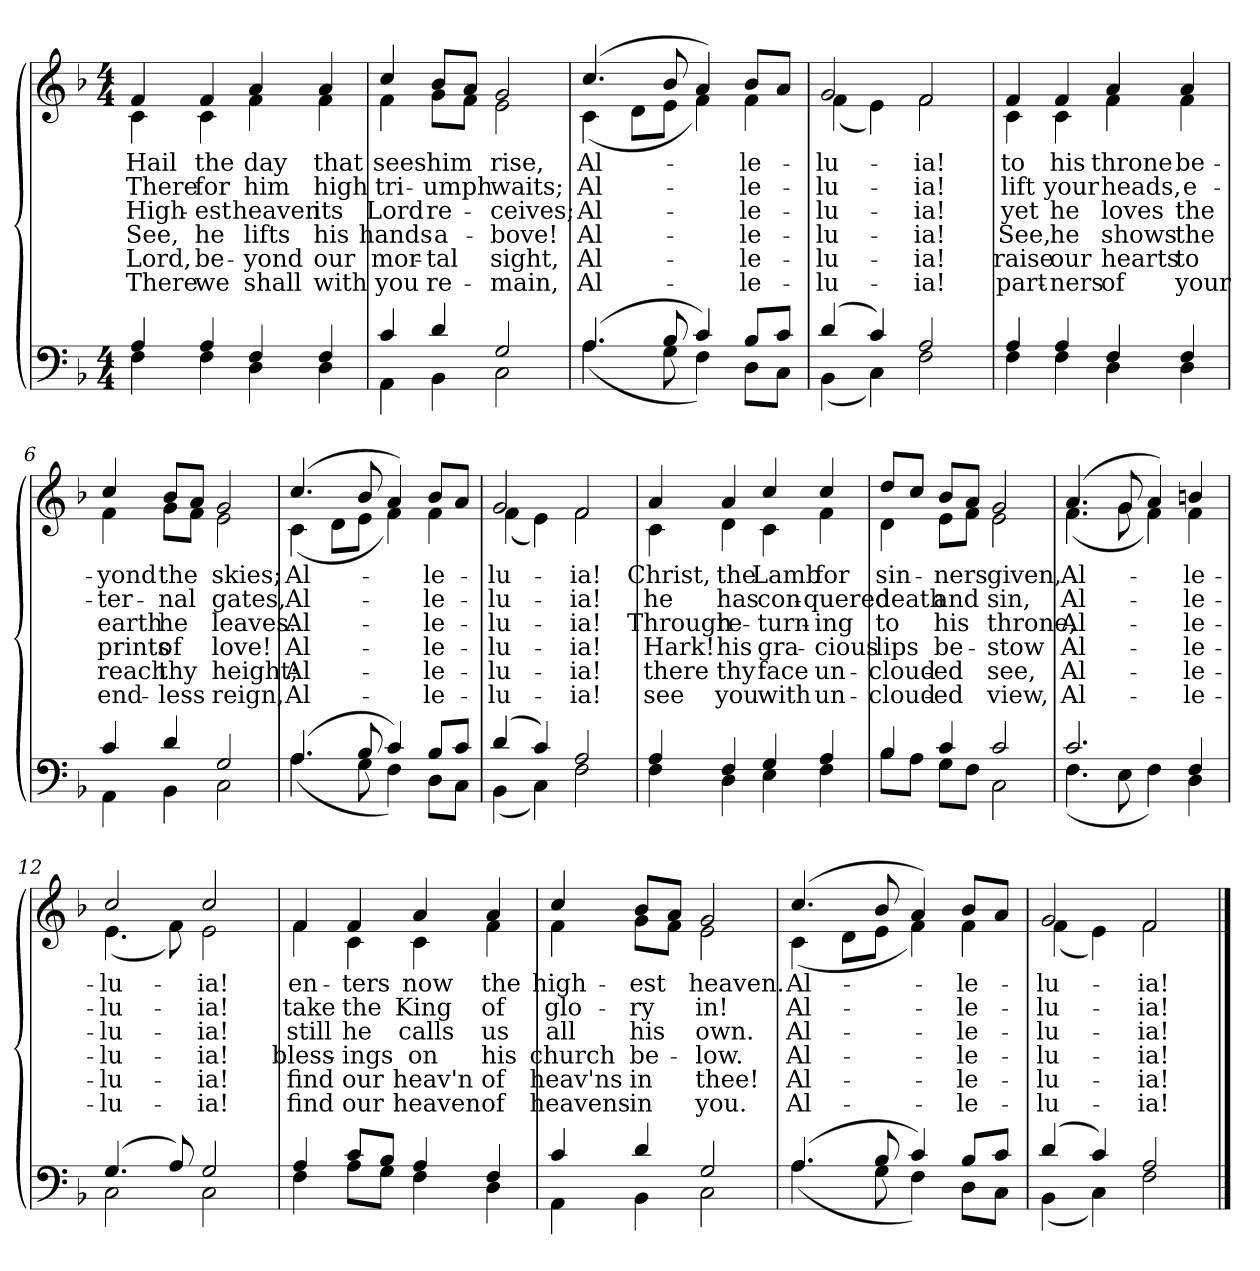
**kern	**kern	**text	**text	**text	**text	**text	**text
*part2	*part1	*part1	*part1	*part1	*part1	*part1	*part1
*staff2	*staff1	*staff1	*staff1	*staff1	*staff1	*staff1	*staff1
*clefF4	*clefG2	*	*	*	*	*	*
*k[b-]	*k[b-]	*	*	*	*	*	*
*M4/4	*M4/4	*	*	*	*	*	*
=1	=1	=1	=1	=1	=1	=1	=1
*^	*	*	*	*	*	*	*
!	!	!LO:TX:b:i:t=Verse	!	!	!	!	!	!
!	!	!	!LO:LY:b	!LO:LY:b	!LO:LY:b	!LO:LY:b	!LO:LY:b	!LO:LY:b
*	*	*^	*	*	*	*	*	*
4A/	4F\	4f/	4c\	Hail	There	High-	See,	Lord,	There
!	!	!	!	!LO:LY:b	!LO:LY:b	!LO:LY:b	!LO:LY:b	!LO:LY:b	!LO:LY:b
4A/	4F\	4f/	4c\	the	for	-est	he	be-	we
!	!	!	!	!LO:LY:b	!LO:LY:b	!LO:LY:b	!LO:LY:b	!LO:LY:b	!LO:LY:b
4F/	4D\	4a/	4f\	day	him	heaven	lifts	-yond	shall
!	!	!	!	!LO:LY:b	!LO:LY:b	!LO:LY:b	!LO:LY:b	!LO:LY:b	!LO:LY:b
4F/	4D\	4a/	4f\	that	high	its	his	our	with
=2	=2	=2	=2	=2	=2	=2	=2	=2	=2
!	!	!	!	!LO:LY:b	!LO:LY:b	!LO:LY:b	!LO:LY:b	!LO:LY:b	!LO:LY:b
4c/	4AA\	4cc/	4f\	sees	tri-	Lord	hands	mor-	you
!	!	!	!	!LO:LY:b	!LO:LY:b	!LO:LY:b	!LO:LY:b	!LO:LY:b	!LO:LY:b
4d/	4BB-\	8b-/L	8g\L	him	-umph	re-	a-	-tal	re-
.	.	8a/J	8f\J	.	.	.	.	.	.
!	!	!	!	!LO:LY:b	!LO:LY:b	!LO:LY:b	!LO:LY:b	!LO:LY:b	!LO:LY:b
2G/	2C\	2g/	2e\	rise,	waits;	-ceives;	-bove!	sight,	-main,
=3	=3	=3	=3	=3	=3	=3	=3	=3	=3
!	!	!	!	!LO:LY:b	!LO:LY:b	!LO:LY:b	!LO:LY:b	!LO:LY:b	!LO:LY:b
(>4.A/	(<4.A\	(>4.cc/	(<4c\	Al-	Al-	Al-	Al-	Al-	Al-
.	.	.	8d\L	.	.	.	.	.	.
8B-/	8G\	8b-/	8e\J	.	.	.	.	.	.
4c/)	4F\)	4a/)	4f\)	.	.	.	.	.	.
!	!	!	!	!LO:LY:b	!LO:LY:b	!LO:LY:b	!LO:LY:b	!LO:LY:b	!LO:LY:b
8B-/L	8D\L	8b-/L	4f\	-le-	-le-	-le-	-le-	-le-	-le-
8c/J	8C\J	8a/J	.	.	.	.	.	.	.
=4	=4	=4	=4	=4	=4	=4	=4	=4	=4
!	!	!	!	!LO:LY:b	!LO:LY:b	!LO:LY:b	!LO:LY:b	!LO:LY:b	!LO:LY:b
(>4d/	(<4BB-\	2g/	(<4f\	-lu-	-lu-	-lu-	-lu-	-lu-	-lu-
4c/)	4C\)	.	4e\)	.	.	.	.	.	.
!	!	!	!	!LO:LY:b	!LO:LY:b	!LO:LY:b	!LO:LY:b	!LO:LY:b	!LO:LY:b
2A/	2F\	2f/	2f\	-ia!	-ia!	-ia!	-ia!	-ia!	-ia!
!!LO:LB:g=z	!!
=5	=5	=5	=5	=5	=5	=5	=5	=5	=5
!	!	!	!	!LO:LY:b	!LO:LY:b	!LO:LY:b	!LO:LY:b	!LO:LY:b	!LO:LY:b
4A/	4F\	4f/	4c\	to	lift	yet	See,	raise	part-
!	!	!	!	!LO:LY:b	!LO:LY:b	!LO:LY:b	!LO:LY:b	!LO:LY:b	!LO:LY:b
4A/	4F\	4f/	4c\	his	your	he	he	our	-ners
!	!	!	!	!LO:LY:b	!LO:LY:b	!LO:LY:b	!LO:LY:b	!LO:LY:b	!LO:LY:b
4F/	4D\	4a/	4f\	throne	heads,	loves	shows	hearts	of
!	!	!	!	!LO:LY:b	!LO:LY:b	!LO:LY:b	!LO:LY:b	!LO:LY:b	!LO:LY:b
4F/	4D\	4a/	4f\	be-	e-	the	the	to	your
=6	=6	=6	=6	=6	=6	=6	=6	=6	=6
!	!	!	!	!LO:LY:b	!LO:LY:b	!LO:LY:b	!LO:LY:b	!LO:LY:b	!LO:LY:b
4c/	4AA\	4cc/	4f\	-yond	-ter-	earth	prints	reach	end-
!	!	!	!	!LO:LY:b	!LO:LY:b	!LO:LY:b	!LO:LY:b	!LO:LY:b	!LO:LY:b
4d/	4BB-\	8b-/L	8g\L	the	-nal	he	of	thy	-less
.	.	8a/J	8f\J	.	.	.	.	.	.
!	!	!	!	!LO:LY:b	!LO:LY:b	!LO:LY:b	!LO:LY:b	!LO:LY:b	!LO:LY:b
2G/	2C\	2g/	2e\	skies;	gates,	leaves.	love!	height;	reign,
=7	=7	=7	=7	=7	=7	=7	=7	=7	=7
!	!	!	!	!LO:LY:b	!LO:LY:b	!LO:LY:b	!LO:LY:b	!LO:LY:b	!LO:LY:b
(>4.A/	(<4.A\	(>4.cc/	(<4c\	Al-	Al-	Al-	Al-	Al-	Al-
.	.	.	8d\L	.	.	.	.	.	.
8B-/	8G\	8b-/	8e\J	.	.	.	.	.	.
4c/)	4F\)	4a/)	4f\)	.	.	.	.	.	.
!	!	!	!	!LO:LY:b	!LO:LY:b	!LO:LY:b	!LO:LY:b	!LO:LY:b	!LO:LY:b
8B-/L	8D\L	8b-/L	4f\	-le-	-le-	-le-	-le-	-le-	-le-
8c/J	8C\J	8a/J	.	.	.	.	.	.	.
=8	=8	=8	=8	=8	=8	=8	=8	=8	=8
!	!	!	!	!LO:LY:b	!LO:LY:b	!LO:LY:b	!LO:LY:b	!LO:LY:b	!LO:LY:b
(>4d/	(<4BB-\	2g/	(<4f\	-lu-	-lu-	-lu-	-lu-	-lu-	-lu-
4c/)	4C\)	.	4e\)	.	.	.	.	.	.
!	!	!	!	!LO:LY:b	!LO:LY:b	!LO:LY:b	!LO:LY:b	!LO:LY:b	!LO:LY:b
2A/	2F\	2f/	2f\	-ia!	-ia!	-ia!	-ia!	-ia!	-ia!
!!LO:LB:g=z	!!
=9	=9	=9	=9	=9	=9	=9	=9	=9	=9
!	!	!	!	!LO:LY:b	!LO:LY:b	!LO:LY:b	!LO:LY:b	!LO:LY:b	!LO:LY:b
4A/	4F\	4a/	4c\	Christ,	he	Through	Hark!	there	see
!	!	!	!	!LO:LY:b	!LO:LY:b	!LO:LY:b	!LO:LY:b	!LO:LY:b	!LO:LY:b
4F/	4D\	4a/	4d\	the	has	re-	his	thy	you
!	!	!	!	!LO:LY:b	!LO:LY:b	!LO:LY:b	!LO:LY:b	!LO:LY:b	!LO:LY:b
4G/	4E\	4cc/	4c\	Lamb	con-	-turn-	gra-	face	with
!	!	!	!	!LO:LY:b	!LO:LY:b	!LO:LY:b	!LO:LY:b	!LO:LY:b	!LO:LY:b
4A/	4F\	4cc/	4f\	for	-quered	-ing	-cious	un-	un-
=10	=10	=10	=10	=10	=10	=10	=10	=10	=10
!	!	!	!	!LO:LY:b	!LO:LY:b	!LO:LY:b	!LO:LY:b	!LO:LY:b	!LO:LY:b
4B-/	8B-\L	8dd/L	4d\	sin-	death	to	lips	-cloud-	-cloud-
.	8A\J	8cc/J	.	.	.	.	.	.	.
!	!	!	!	!LO:LY:b	!LO:LY:b	!LO:LY:b	!LO:LY:b	!LO:LY:b	!LO:LY:b
4c/	8G\L	8b-/L	8e\L	-ners	and	his	be-	-ed	-ed
.	8F\J	8a/J	8f\J	.	.	.	.	.	.
!	!	!	!	!LO:LY:b	!LO:LY:b	!LO:LY:b	!LO:LY:b	!LO:LY:b	!LO:LY:b
2c/	2C\	2g/	2e\	given,	sin,	throne,	-stow	see,	view,
=11	=11	=11	=11	=11	=11	=11	=11	=11	=11
!	!	!	!	!LO:LY:b	!LO:LY:b	!LO:LY:b	!LO:LY:b	!LO:LY:b	!LO:LY:b
2.c/	(<4.F\	(>4.a/	(<4.f\	Al-	Al-	Al-	Al-	Al-	Al-
.	8E\	8g/	8g\	.	.	.	.	.	.
.	4F\)	4a/)	4f\)	.	.	.	.	.	.
!	!	!	!	!LO:LY:b	!LO:LY:b	!LO:LY:b	!LO:LY:b	!LO:LY:b	!LO:LY:b
4F/	4D\	4bn/	4f\	-le-	-le-	-le-	-le-	-le-	-le-
=12	=12	=12	=12	=12	=12	=12	=12	=12	=12
!	!	!	!	!LO:LY:b	!LO:LY:b	!LO:LY:b	!LO:LY:b	!LO:LY:b	!LO:LY:b
(>4.G/	2C\	2cc/	(<4.e\	-lu-	-lu-	-lu-	-lu-	-lu-	-lu-
8A/)	.	.	8f\)	.	.	.	.	.	.
!	!	!	!	!LO:LY:b	!LO:LY:b	!LO:LY:b	!LO:LY:b	!LO:LY:b	!LO:LY:b
2G/	2C\	2cc/	2e\	-ia!	-ia!	-ia!	-ia!	-ia!	-ia!
!!LO:LB:g=z	!!
=13	=13	=13	=13	=13	=13	=13	=13	=13	=13
!	!	!	!	!LO:LY:b	!LO:LY:b	!LO:LY:b	!LO:LY:b	!LO:LY:b	!LO:LY:b
4A/	4F\	4f/	4f\	en-	take	still	bless-	find	find
!	!	!	!	!LO:LY:b	!LO:LY:b	!LO:LY:b	!LO:LY:b	!LO:LY:b	!LO:LY:b
8c/L	8A\L	4f/	4c\	-ters	the	he	-ings	our	our
8B-/J	8G\J	.	.	.	.	.	.	.	.
!	!	!	!	!LO:LY:b	!LO:LY:b	!LO:LY:b	!LO:LY:b	!LO:LY:b	!LO:LY:b
4A/	4F\	4a/	4c\	now	King	calls	on	heav'n	heaven
!	!	!	!	!LO:LY:b	!LO:LY:b	!LO:LY:b	!LO:LY:b	!LO:LY:b	!LO:LY:b
4F/	4D\	4a/	4f\	the	of	us	his	of	of
=14	=14	=14	=14	=14	=14	=14	=14	=14	=14
!	!	!	!	!LO:LY:b	!LO:LY:b	!LO:LY:b	!LO:LY:b	!LO:LY:b	!LO:LY:b
4c/	4AA\	4cc/	4f\	high-	glo-	all	church	heav'ns	heavens
!	!	!	!	!LO:LY:b	!LO:LY:b	!LO:LY:b	!LO:LY:b	!LO:LY:b	!LO:LY:b
4d/	4BB-\	8b-/L	8g\L	-est	-ry	his	be-	in	in
.	.	8a/J	8f\J	.	.	.	.	.	.
!	!	!	!	!LO:LY:b	!LO:LY:b	!LO:LY:b	!LO:LY:b	!LO:LY:b	!LO:LY:b
2G/	2C\	2g/	2e\	heaven.	in!	own.	-low.	thee!	you.
=15	=15	=15	=15	=15	=15	=15	=15	=15	=15
!	!	!	!	!LO:LY:b	!LO:LY:b	!LO:LY:b	!LO:LY:b	!LO:LY:b	!LO:LY:b
(>4.A/	(<4.A\	(>4.cc/	(<4c\	Al-	Al-	Al-	Al-	Al-	Al-
.	.	.	8d\L	.	.	.	.	.	.
8B-/	8G\	8b-/	8e\J	.	.	.	.	.	.
4c/)	4F\)	4a/)	4f\)	.	.	.	.	.	.
!	!	!	!	!LO:LY:b	!LO:LY:b	!LO:LY:b	!LO:LY:b	!LO:LY:b	!LO:LY:b
8B-/L	8D\L	8b-/L	4f\	-le-	-le-	-le-	-le-	-le-	-le-
8c/J	8C\J	8a/J	.	.	.	.	.	.	.
=16	=16	=16	=16	=16	=16	=16	=16	=16	=16
!	!	!	!	!LO:LY:b	!LO:LY:b	!LO:LY:b	!LO:LY:b	!LO:LY:b	!LO:LY:b
(>4d/	(<4BB-\	2g/	(<4f\	-lu-	-lu-	-lu-	-lu-	-lu-	-lu-
4c/)	4C\)	.	4e\)	.	.	.	.	.	.
!	!	!	!	!LO:LY:b	!LO:LY:b	!LO:LY:b	!LO:LY:b	!LO:LY:b	!LO:LY:b
2A/	2F\	2f/	2f\	-ia!	-ia!	-ia!	-ia!	-ia!	-ia!
*v	*v	*	*	*	*	*	*	*	*
*	*v	*v	*	*	*	*	*	*
==	==	==	==	==	==	==	==
*-	*-	*-	*-	*-	*-	*-	*-
